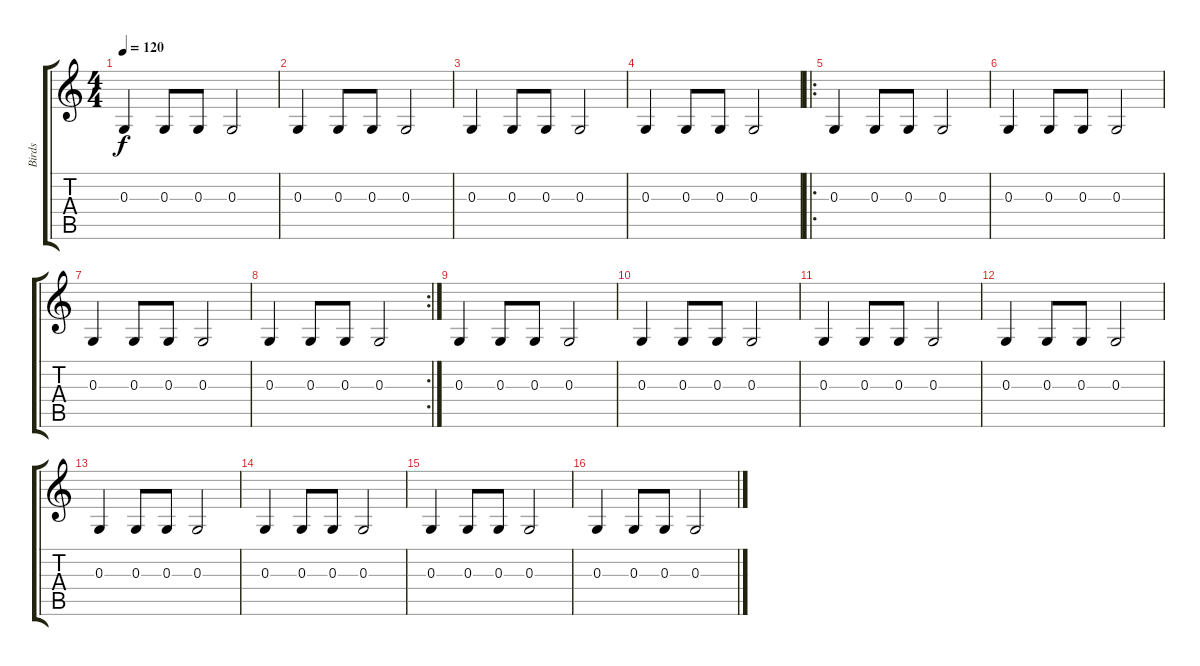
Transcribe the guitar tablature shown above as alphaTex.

\track ("Birds" "Birds") {instrument birdtweet}
\staff {score tabs}
\tuning (E4 B3 G3 D3 A2 E2) {hide}
\ts (4 4)
\tempo 120
\clef g2
\ks c
0.3.4{dy f instrument birdtweet} 0.3.8 0.3.8 0.3.2 |
0.3.4 0.3.8 0.3.8 0.3.2 |
0.3.4 0.3.8 0.3.8 0.3.2 |
0.3.4 0.3.8 0.3.8 0.3.2 |
\ro
0.3.4 0.3.8 0.3.8 0.3.2 |
0.3.4 0.3.8 0.3.8 0.3.2 |
0.3.4 0.3.8 0.3.8 0.3.2 |
\rc 2
0.3.4 0.3.8 0.3.8 0.3.2 |
0.3.4 0.3.8 0.3.8 0.3.2 |
0.3.4 0.3.8 0.3.8 0.3.2 |
0.3.4 0.3.8 0.3.8 0.3.2 |
0.3.4 0.3.8 0.3.8 0.3.2 |
0.3.4 0.3.8 0.3.8 0.3.2 |
0.3.4 0.3.8 0.3.8 0.3.2 |
0.3.4 0.3.8 0.3.8 0.3.2 |
0.3.4 0.3.8 0.3.8 0.3.2
